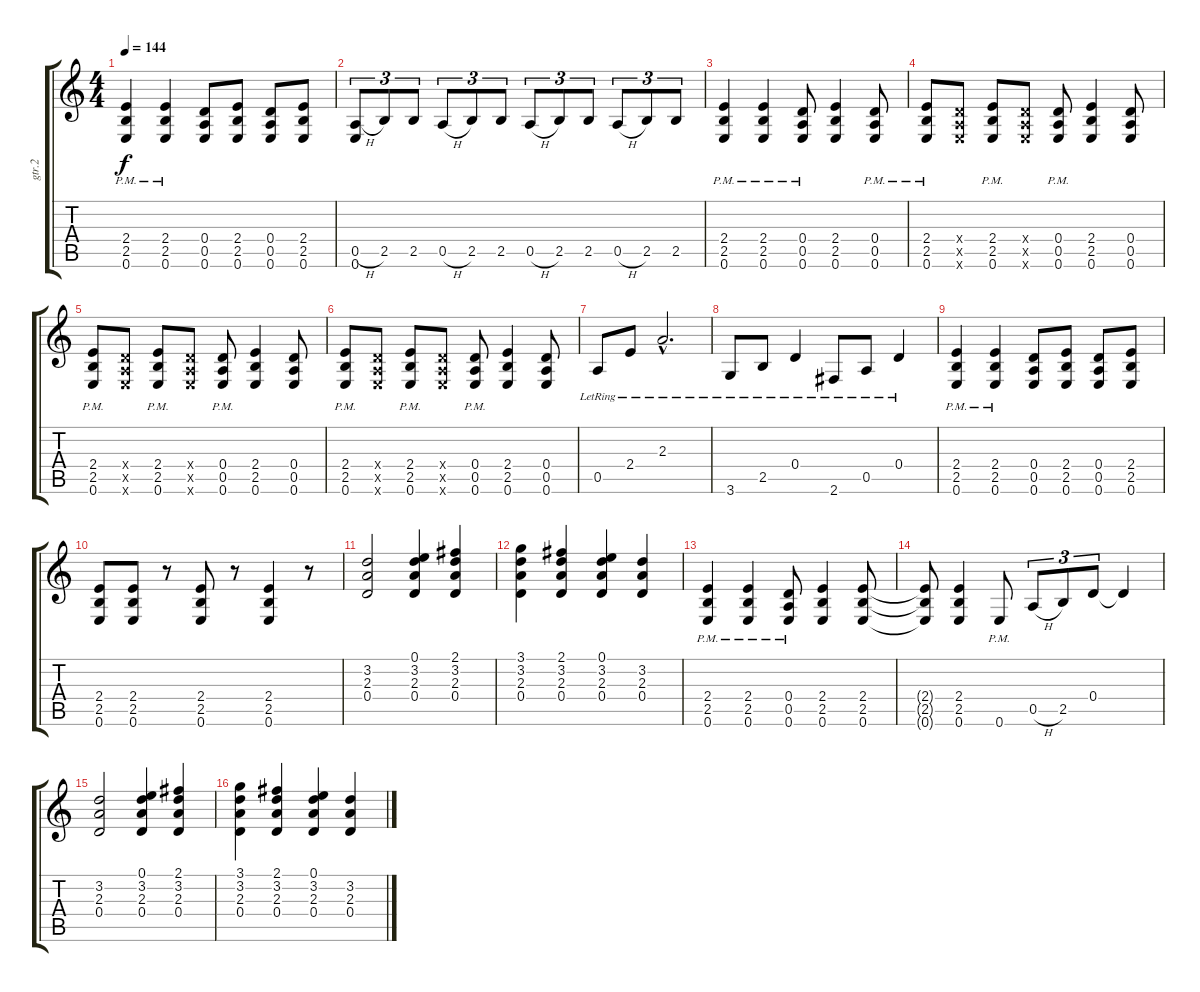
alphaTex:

\track ("gtr.2" "gtr.2") {instrument overdrivenguitar}
\staff {score tabs}
\tuning (E4 B3 G3 D3 A2 E2) {hide}
\ts (4 4)
\tempo 144
\clef g2
\ks c
(2.4{pm} 2.5{pm} 0.6{pm}).4{dy f} (2.4{pm} 2.5{pm} 0.6{pm}).4 (0.4 0.5 0.6).8 (2.4 2.5 0.6).8 (0.4 0.5 0.6).8 (2.4 2.5 0.6).8 |
(0.5{h} 0.6).8{tu (3 2)} 2.5.8{tu (3 2)} 2.5.8{tu (3 2)} 0.5{h}.8{tu (3 2)} 2.5.8{tu (3 2)} 2.5.8{tu (3 2)} 0.5{h}.8{tu (3 2)} 2.5.8{tu (3 2)} 2.5.8{tu (3 2)} 0.5{h}.8{tu (3 2)} 2.5.8{tu (3 2)} 2.5.8{tu (3 2)} |
(2.4{pm} 2.5{pm} 0.6{pm}).4 (2.4{pm} 2.5{pm} 0.6{pm}).4 (0.4{pm} 0.5{pm} 0.6{pm}).8 (2.4 2.5 0.6).4 (0.4{pm} 0.5{pm} 0.6{pm}).8 |
(2.4{pm} 2.5{pm} 0.6{pm}).8 (0.4{x} 0.5{x} 0.6{x}).8 (2.4{pm} 2.5{pm} 0.6{pm}).8 (0.4{x} 0.5{x} 0.6{x}).8 (0.4{pm} 0.5{pm} 0.6{pm}).8 (2.4 2.5 0.6).4 (0.4 0.5 0.6).8 |
(2.4{pm} 2.5{pm} 0.6{pm}).8 (0.4{x} 0.5{x} 0.6{x}).8 (2.4{pm} 2.5{pm} 0.6{pm}).8 (0.4{x} 0.5{x} 0.6{x}).8 (0.4{pm} 0.5{pm} 0.6{pm}).8 (2.4 2.5 0.6).4 (0.4 0.5 0.6).8 |
(2.4{pm} 2.5{pm} 0.6{pm}).8 (0.4{x} 0.5{x} 0.6{x}).8 (2.4{pm} 2.5{pm} 0.6{pm}).8 (0.4{x} 0.5{x} 0.6{x}).8 (0.4{pm} 0.5{pm} 0.6{pm}).8 (2.4 2.5 0.6).4 (0.4 0.5 0.6).8 |
0.5{lr}.8 2.4{lr}.8 2.3{hac lr}.2{d} |
3.6{lr}.8 2.5{lr}.8 0.4{lr}.4 2.6{lr}.8 0.5{lr}.8 0.4{lr}.4 |
(2.4{pm} 2.5{pm} 0.6{pm}).4 (2.4{pm} 2.5{pm} 0.6{pm}).4 (0.4 0.5 0.6).8 (2.4 2.5 0.6).8 (0.4 0.5 0.6).8 (2.4 2.5 0.6).8 |
(2.4 2.5 0.6).8 (2.4 2.5 0.6).8 r.8 (2.4 2.5 0.6).8 r.8 (2.4 2.5 0.6).4 r.8 |
(3.2 2.3 0.4).2 (0.1 3.2 2.3 0.4).4 (2.1 3.2 2.3 0.4).4 |
(3.1 3.2 2.3 0.4).4 (2.1 3.2 2.3 0.4).4 (0.1 3.2 2.3 0.4).4 (3.2 2.3 0.4).4 |
(2.4{pm} 2.5{pm} 0.6{pm}).4 (2.4{pm} 2.5{pm} 0.6{pm}).4 (0.4{pm} 0.5{pm} 0.6{pm}).8 (2.4 2.5 0.6).4 (2.4 2.5 0.6).8 |
(2.4{t} 2.5{t} 0.6{t}).8 (2.4 2.5 0.6).4 0.6{pm}.8 0.5{h}.8{tu (3 2)} 2.5.8{tu (3 2)} 0.4.8{tu (3 2)} 0.4{t}.4 |
(3.2 2.3 0.4).2 (0.1 3.2 2.3 0.4).4 (2.1 3.2 2.3 0.4).4 |
(3.1 3.2 2.3 0.4).4 (2.1 3.2 2.3 0.4).4 (0.1 3.2 2.3 0.4).4 (3.2 2.3 0.4).4
